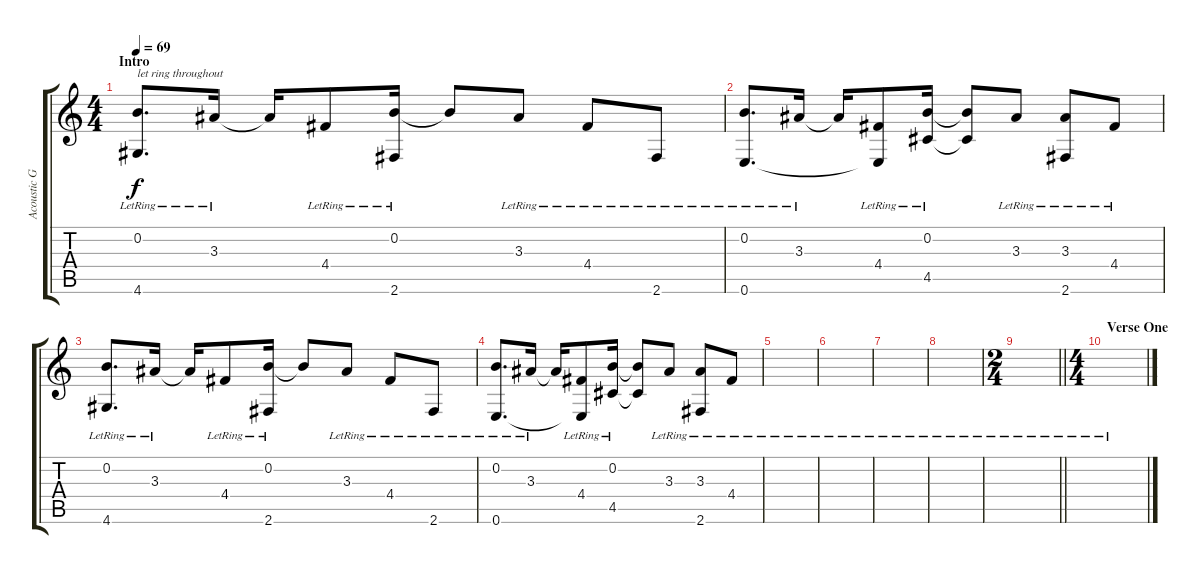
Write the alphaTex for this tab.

\track ("Acoustic Guitar" "Acoustic G") {instrument acousticguitarsteel}
\staff {score tabs}
\tuning (E4 B3 G3 D3 A2 E2) {hide}
\ts (4 4)
\section ("" "Intro")
\tempo 69
\clef g2
\ks c
(0.2{lr} 4.6{lr}).8{d txt "let ring throughout" dy f instrument acousticguitarsteel} 3.3{lr}.16 3.3{t}.16 4.4{lr}.8 (0.2{lr} 2.6{lr}).16 0.2{t}.8 3.3{lr}.8 4.4{lr}.8 2.6{lr}.8 |
(0.2{lr} 0.6{lr}).8{d} 3.3{lr}.16 3.3{t}.16 (4.4{lr} 0.6{t}).8 (0.2{lr} 4.5{lr}).16 (0.2{t} 4.5{t}).8 3.3{lr}.8 (3.3{lr} 2.6{lr}).8 4.4{lr}.8 |
(0.2{lr} 4.6{lr}).8{d} 3.3{lr}.16 3.3{t}.16 4.4{lr}.8 (0.2{lr} 2.6{lr}).16 0.2{t}.8 3.3{lr}.8 4.4{lr}.8 2.6{lr}.8 |
(0.2{lr} 0.6{lr}).8{d} 3.3{lr}.16 3.3{t}.16 (4.4{lr} 0.6{t}).8 (0.2{lr} 4.5{lr}).16 (0.2{t} 4.5{t}).8 3.3{lr}.8 (3.3{lr} 2.6{lr}).8 4.4{lr}.8 |
|
|
|
|
\ts (2 4)
\barLineRight lightlight
|
\ts (4 4)
\section ("" "Verse One")
